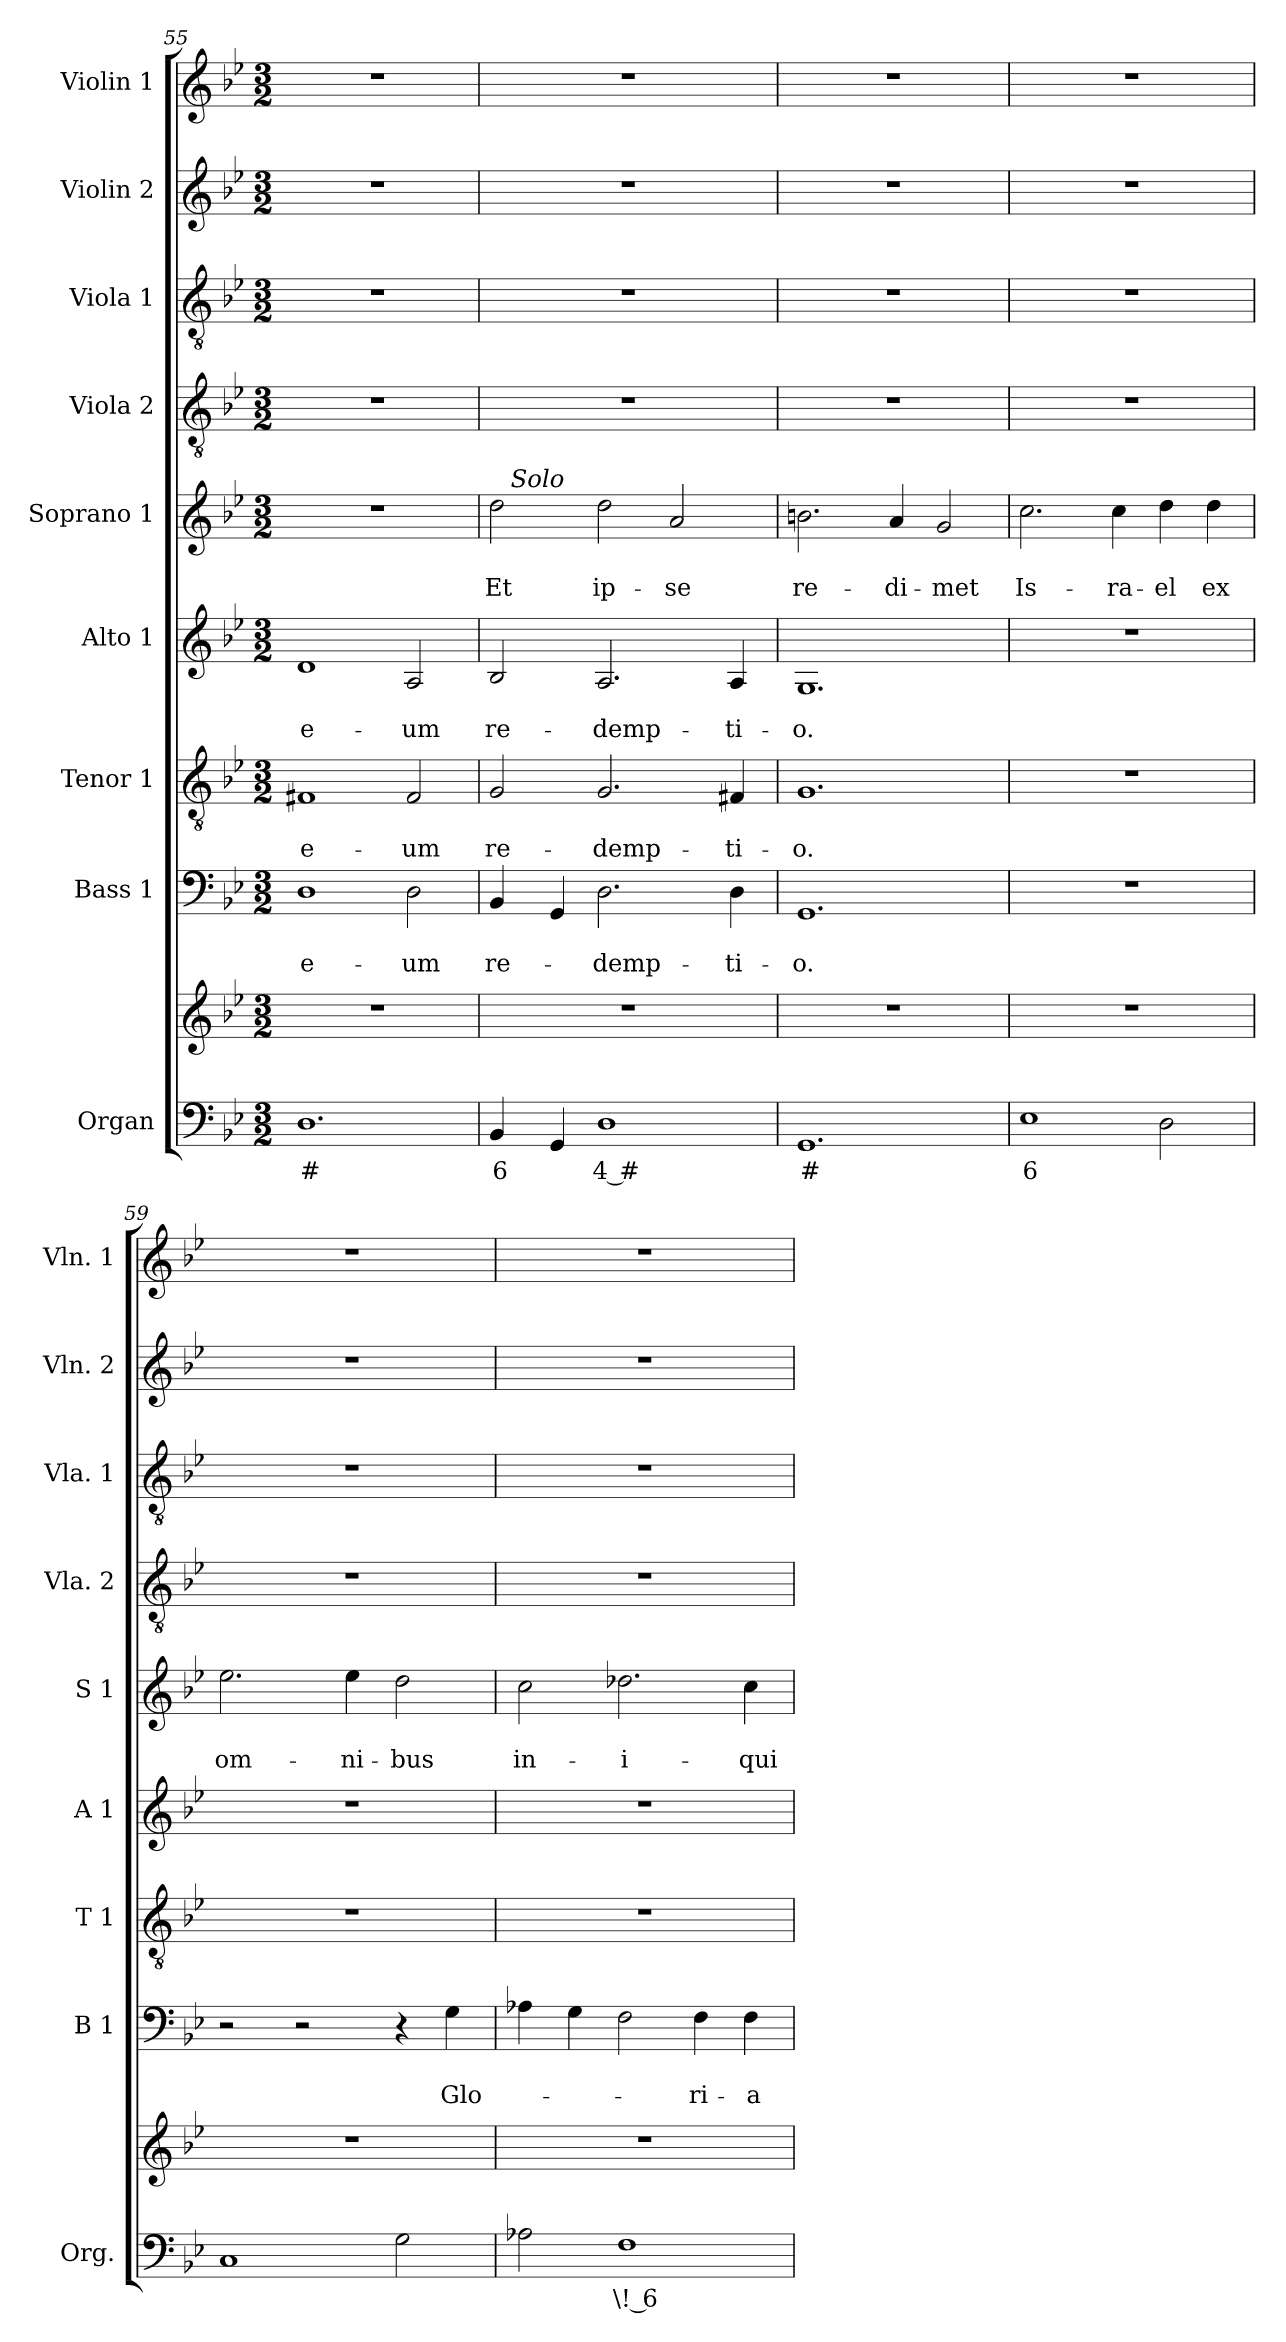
**kern	**text	**kern	**kern	**text	**text	**kern	**text	**text	**kern	**text	**text	**kern	**text	**text	**kern	**kern	**kern	**kern
*part9	*part9	*part9	*part8	*part8	*part8	*part7	*part7	*part7	*part6	*part6	*part6	*part5	*part5	*part5	*part4	*part3	*part2	*part1
*staff10	*staff10	*staff9	*staff8	*staff8	*staff8	*staff7	*staff7	*staff7	*staff6	*staff6	*staff6	*staff5	*staff5	*staff5	*staff4	*staff3	*staff2	*staff1
*I"Organ	*	*	*I"Bass 1	*	*	*I"Tenor 1	*	*	*I"Alto 1	*	*	*I"Soprano 1	*	*	*I"Viola 2	*I"Viola 1	*I"Violin 2	*I"Violin 1
*I'Org.	*	*	*I'B 1	*	*	*I'T 1	*	*	*I'A 1	*	*	*I'S 1	*	*	*I'Vla. 2	*I'Vla. 1	*I'Vln. 2	*I'Vln. 1
*clefF4	*	*clefG2	*clefF4	*	*	*clefGv2	*	*	*clefG2	*	*	*clefG2	*	*	*clefGv2	*clefGv2	*clefG2	*clefG2
*k[b-e-]	*	*k[b-e-]	*k[b-e-]	*	*	*k[b-e-]	*	*	*k[b-e-]	*	*	*k[b-e-]	*	*	*k[b-e-]	*k[b-e-]	*k[b-e-]	*k[b-e-]
*B-:	*	*B-:	*B-:	*	*	*B-:	*	*	*B-:	*	*	*B-:	*	*	*B-:	*B-:	*B-:	*B-:
*M3/2	*	*M3/2	*M3/2	*	*	*M3/2	*	*	*M3/2	*	*	*M3/2	*	*	*M3/2	*M3/2	*M3/2	*M3/2
=55	=55	=55	=55	=55	=55	=55	=55	=55	=55	=55	=55	=55	=55	=55	=55	=55	=55	=55
!	!LO:LY:b	!	!	!	!LO:LY:b	!	!	!LO:LY:b	!	!	!LO:LY:b	!	!	!	!	!	!	!
1.D	#	1.r	1D	.	e-	1F#X	.	e-	1d	.	e-	1.r	.	.	1.r	1.r	1.r	1.r
!	!	!	!	!	!LO:LY:b	!	!	!LO:LY:b	!	!	!LO:LY:b	!	!	!	!	!	!	!
.	.	.	2D\	.	-um	2F#/	.	-um	2A/	.	-um	.	.	.	.	.	.	.
=56	=56	=56	=56	=56	=56	=56	=56	=56	=56	=56	=56	=56	=56	=56	=56	=56	=56	=56
!	!LO:LY:b	!	!	!	!LO:LY:b	!	!	!LO:LY:b	!	!	!LO:LY:b	!	!	!LO:LY:b	!	!	!	!
*	*	*	*	*	*	*	*	*	*	*	*	*^	*	*	*	*	*	*
4BB-/	6	1.r	4BB-/	.	re-	2G/	.	re-	2B-/	.	re-	2dd\	16ryy	.	Et	1.r	1.r	1.r	1.r
!	!	!	!	!	!	!	!	!	!	!	!	!	!LO:TX:a:i:t=Solo	!	!	!	!	!	!
.	.	.	.	.	.	.	.	.	.	.	.	.	1ryy	.	.	.	.	.	.
4GG/	.	.	4GG/	.	.	.	.	.	.	.	.	.	.	.	.	.	.	.	.
!	!LO:LY:b	!	!	!	!LO:LY:b	!	!	!LO:LY:b	!	!	!LO:LY:b	!	!	!	!LO:LY:b	!	!	!	!
1D	4 #	.	2.D\	.	-demp-	2.G/	.	-demp-	2.A/	.	-demp-	2dd\	.	.	ip-	.	.	.	.
!	!	!	!	!	!	!	!	!	!	!	!	!	!	!	!LO:LY:b	!	!	!	!
.	.	.	.	.	.	.	.	.	.	.	.	2a/	.	.	-se	.	.	.	.
.	.	.	.	.	.	.	.	.	.	.	.	.	4..ryy	.	.	.	.	.	.
!	!	!	!	!	!LO:LY:b	!	!	!LO:LY:b	!	!	!LO:LY:b	!	!	!	!	!	!	!	!
.	.	.	4D\	.	-ti-	4F#X/	.	-ti-	4A/	.	-ti-	.	.	.	.	.	.	.	.
=57	=57	=57	=57	=57	=57	=57	=57	=57	=57	=57	=57	=57	=57	=57	=57	=57	=57	=57	=57
!	!LO:LY:b	!	!	!	!LO:LY:b	!	!	!LO:LY:b	!	!	!LO:LY:b	!	!	!	!LO:LY:b	!	!	!	!
*	*	*	*	*	*	*	*	*	*	*	*	*v	*v	*	*	*	*	*	*
1.GG	#	1.r	1.GG	.	-o.	1.G	.	-o.	1.G	.	-o.	2.bn\	.	re-	1.r	1.r	1.r	1.r
!	!	!	!	!	!	!	!	!	!	!	!	!	!	!LO:LY:b	!	!	!	!
.	.	.	.	.	.	.	.	.	.	.	.	4a/	.	-di-	.	.	.	.
!	!	!	!	!	!	!	!	!	!	!	!	!	!	!LO:LY:b	!	!	!	!
.	.	.	.	.	.	.	.	.	.	.	.	2g/	.	-met	.	.	.	.
=58	=58	=58	=58	=58	=58	=58	=58	=58	=58	=58	=58	=58	=58	=58	=58	=58	=58	=58
!	!LO:LY:b	!	!	!	!	!	!	!	!	!	!	!	!	!LO:LY:b	!	!	!	!
1E-	6	1.r	1.r	.	.	1.r	.	.	1.r	.	.	2.cc\	.	Is-	1.r	1.r	1.r	1.r
!	!	!	!	!	!	!	!	!	!	!	!	!	!	!LO:LY:b	!	!	!	!
.	.	.	.	.	.	.	.	.	.	.	.	4cc\	.	-ra-	.	.	.	.
!	!	!	!	!	!	!	!	!	!	!	!	!	!	!LO:LY:b	!	!	!	!
2D\	.	.	.	.	.	.	.	.	.	.	.	4dd\	.	-el	.	.	.	.
!	!	!	!	!	!	!	!	!	!	!	!	!	!	!LO:LY:b	!	!	!	!
.	.	.	.	.	.	.	.	.	.	.	.	4dd\	.	ex	.	.	.	.
=59	=59	=59	=59	=59	=59	=59	=59	=59	=59	=59	=59	=59	=59	=59	=59	=59	=59	=59
!	!	!	!	!	!	!	!	!	!	!	!	!	!	!LO:LY:b	!	!	!	!
1C	.	1.r	2r	.	.	1.r	.	.	1.r	.	.	2.ee-\	.	om-	1.r	1.r	1.r	1.r
.	.	.	2r	.	.	.	.	.	.	.	.	.	.	.	.	.	.	.
!	!	!	!	!	!	!	!	!	!	!	!	!	!	!LO:LY:b	!	!	!	!
.	.	.	.	.	.	.	.	.	.	.	.	4ee-\	.	-ni-	.	.	.	.
!	!	!	!	!	!	!	!	!	!	!	!	!	!	!LO:LY:b	!	!	!	!
2G\	.	.	4r	.	.	.	.	.	.	.	.	2dd\	.	-bus	.	.	.	.
!	!	!	!	!	!LO:LY:b	!	!	!	!	!	!	!	!	!	!	!	!	!
.	.	.	4G\	.	Glo-	.	.	.	.	.	.	.	.	.	.	.	.	.
!!LO:LB:g=z
=60	=60	=60	=60	=60	=60	=60	=60	=60	=60	=60	=60	=60	=60	=60	=60	=60	=60	=60
!	!	!	!	!	!	!	!	!	!	!	!	!	!	!LO:LY:b	!	!	!	!
2A-X\	.	1.r	4A-X\	.	.	1.r	.	.	1.r	.	.	2cc\	.	in-	1.r	1.r	1.r	1.r
.	.	.	4G\	.	.	.	.	.	.	.	.	.	.	.	.	.	.	.
!	!LO:LY:b	!	!	!	!	!	!	!	!	!	!	!	!	!LO:LY:b	!	!	!	!
1F	\! 6	.	2F\	.	.	.	.	.	.	.	.	2.dd-X\	.	-i-	.	.	.	.
!	!	!	!	!	!LO:LY:b	!	!	!	!	!	!	!	!	!	!	!	!	!
.	.	.	4F\	.	-ri-	.	.	.	.	.	.	.	.	.	.	.	.	.
!	!	!	!	!	!LO:LY:b	!	!	!	!	!	!	!	!	!LO:LY:b	!	!	!	!
.	.	.	4F\	.	-a	.	.	.	.	.	.	4cc\	.	-qui-	.	.	.	.
=	=	=	=	=	=	=	=	=	=	=	=	=	=	=	=	=	=	=
*-	*-	*-	*-	*-	*-	*-	*-	*-	*-	*-	*-	*-	*-	*-	*-	*-	*-	*-
